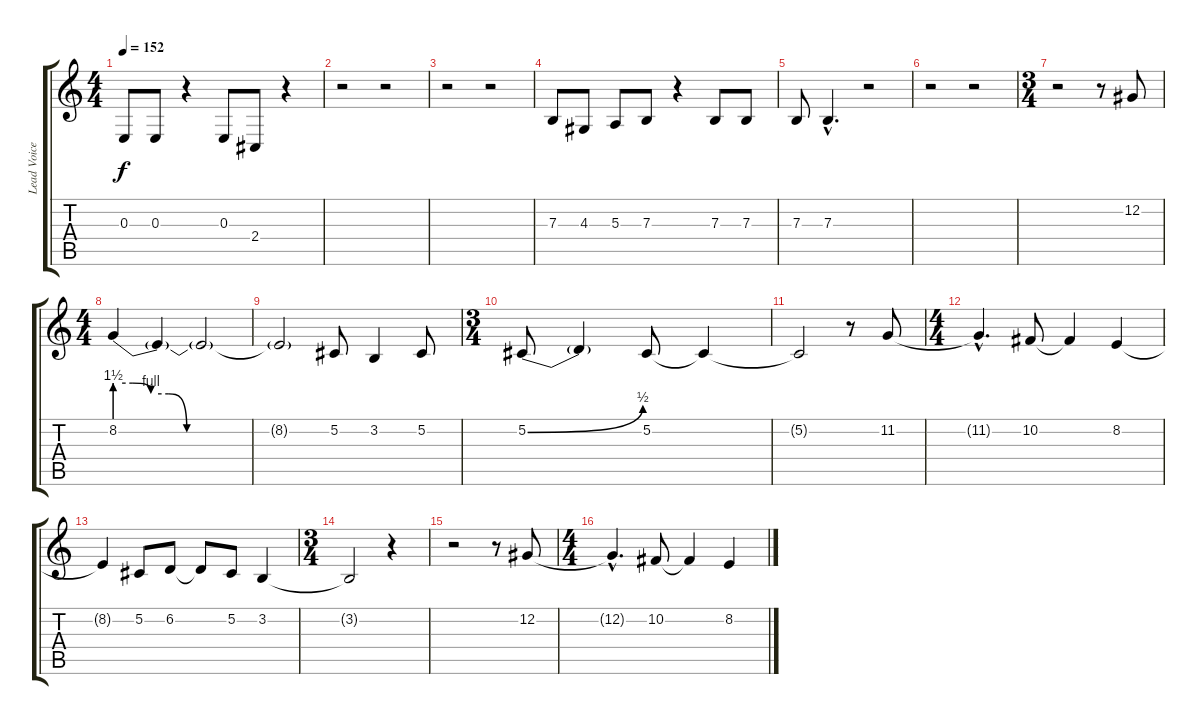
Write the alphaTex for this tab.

\track ("Lead Voice" "Lead Voice") {instrument lead2sawtooth}
\staff {score tabs}
\tuning (Db4 Ab3 E3 B2 Gb2 Db2) {hide}
\ts (4 4)
\tempo 152
\clef g2
\ks c
0.3.8{dy f} 0.3.8 r.4 0.3.8 2.4.8 r.4 |
r.2 r.2 |
r.2 r.2 |
7.3.8 4.3.8 5.3.8 7.3.8 r.4 7.3.8 7.3.8 |
7.3.8 7.3{hac}.4{d} r.2 |
r.2 r.2 |
\ts (3 4)
r.2 r.8 12.2.8 |
\ts (4 4)
8.2{be (custom 0 6 5 6 10 4 15 4 20 0 25 0 40 0 60 0)}.4 8.2{t}.4 8.2{t}.2 |
8.2{t}.2 5.2.8 3.2.4 5.2.8 |
\ts (3 4)
5.2{be (bend 0 0 60 2)}.8 5.2{t}.4 5.2.8 5.2{t}.4 |
5.2{t}.2 r.8 11.2.8 |
\ts (4 4)
11.2{hac t}.4{d} 10.2.8 10.2{t}.4 8.2.4 |
8.2{t}.4 5.2.8 6.2.8 6.2{t}.8 5.2.8 3.2.4 |
\ts (3 4)
3.2{t}.2 r.4 |
r.2 r.8 12.2.8 |
\ts (4 4)
12.2{hac t}.4{d} 10.2.8 10.2{t}.4 8.2.4
